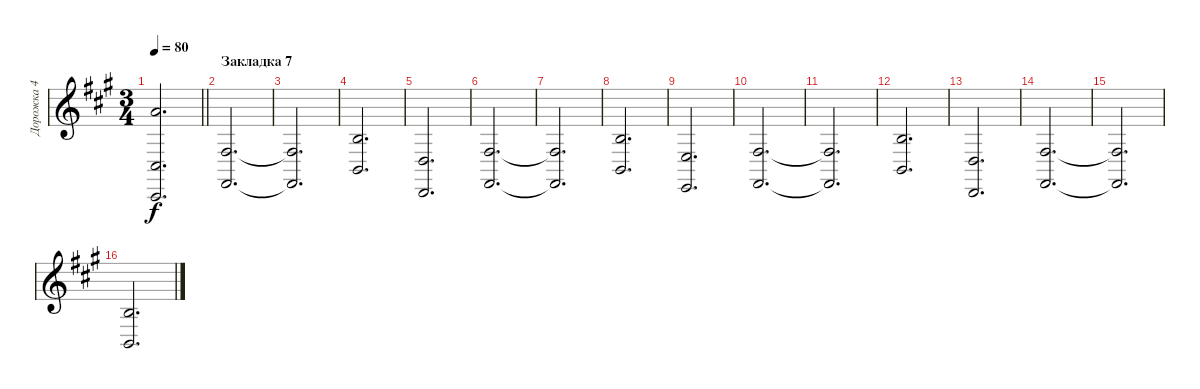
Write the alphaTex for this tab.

\track ("Дорожка 4" "Дорожка 4") {instrument pad2warm}
\staff {score}
\tuning (C4 G3 Eb3 Bb2 F2 C2) {hide}
\ts (3 4)
\tempo 80
\clef g2
\barLineRight lightlight
\ks f#minor
(9.1 3.4 1.6).2{d dy f} |
\section ("" "Закладка 7")
(8.4 6.6).2{d} |
(8.4{t} 6.6{t}).2{d} |
(13.4 11.6).2{d} |
(4.4 2.6).2{d} |
(8.4 6.6).2{d} |
(8.4{t} 6.6{t}).2{d} |
(13.4 11.6).2{d} |
(6.4 4.6).2{d} |
(8.4 6.6).2{d} |
(8.4{t} 6.6{t}).2{d} |
(13.4 11.6).2{d} |
(4.4 2.6).2{d} |
(8.4 6.6).2{d} |
(8.4{t} 6.6{t}).2{d} |
(13.4 11.6).2{d}
